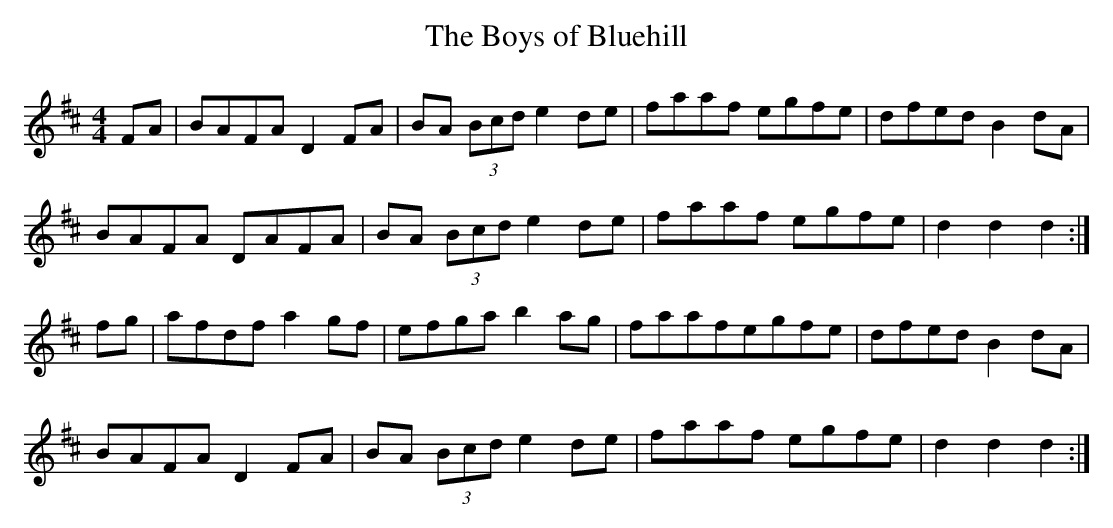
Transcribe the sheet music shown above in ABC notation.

X:1
T:Boys of Bluehill, The
M:4/4
E:9
K:D
FA|BAFA D2FA|BA (3Bcd e2de|faaf egfe|dfed B2dA|*
BAFA DAFA|BA (3Bcd e2de| faaf egfe|d2 d2 d2:|*
fg|afdf a2gf|efga b2ag|faafegfe|dfed B2dA|*
BAFA D2FA|BA (3Bcd e2de| faaf egfe|d2 d2 d2:|**

\break
